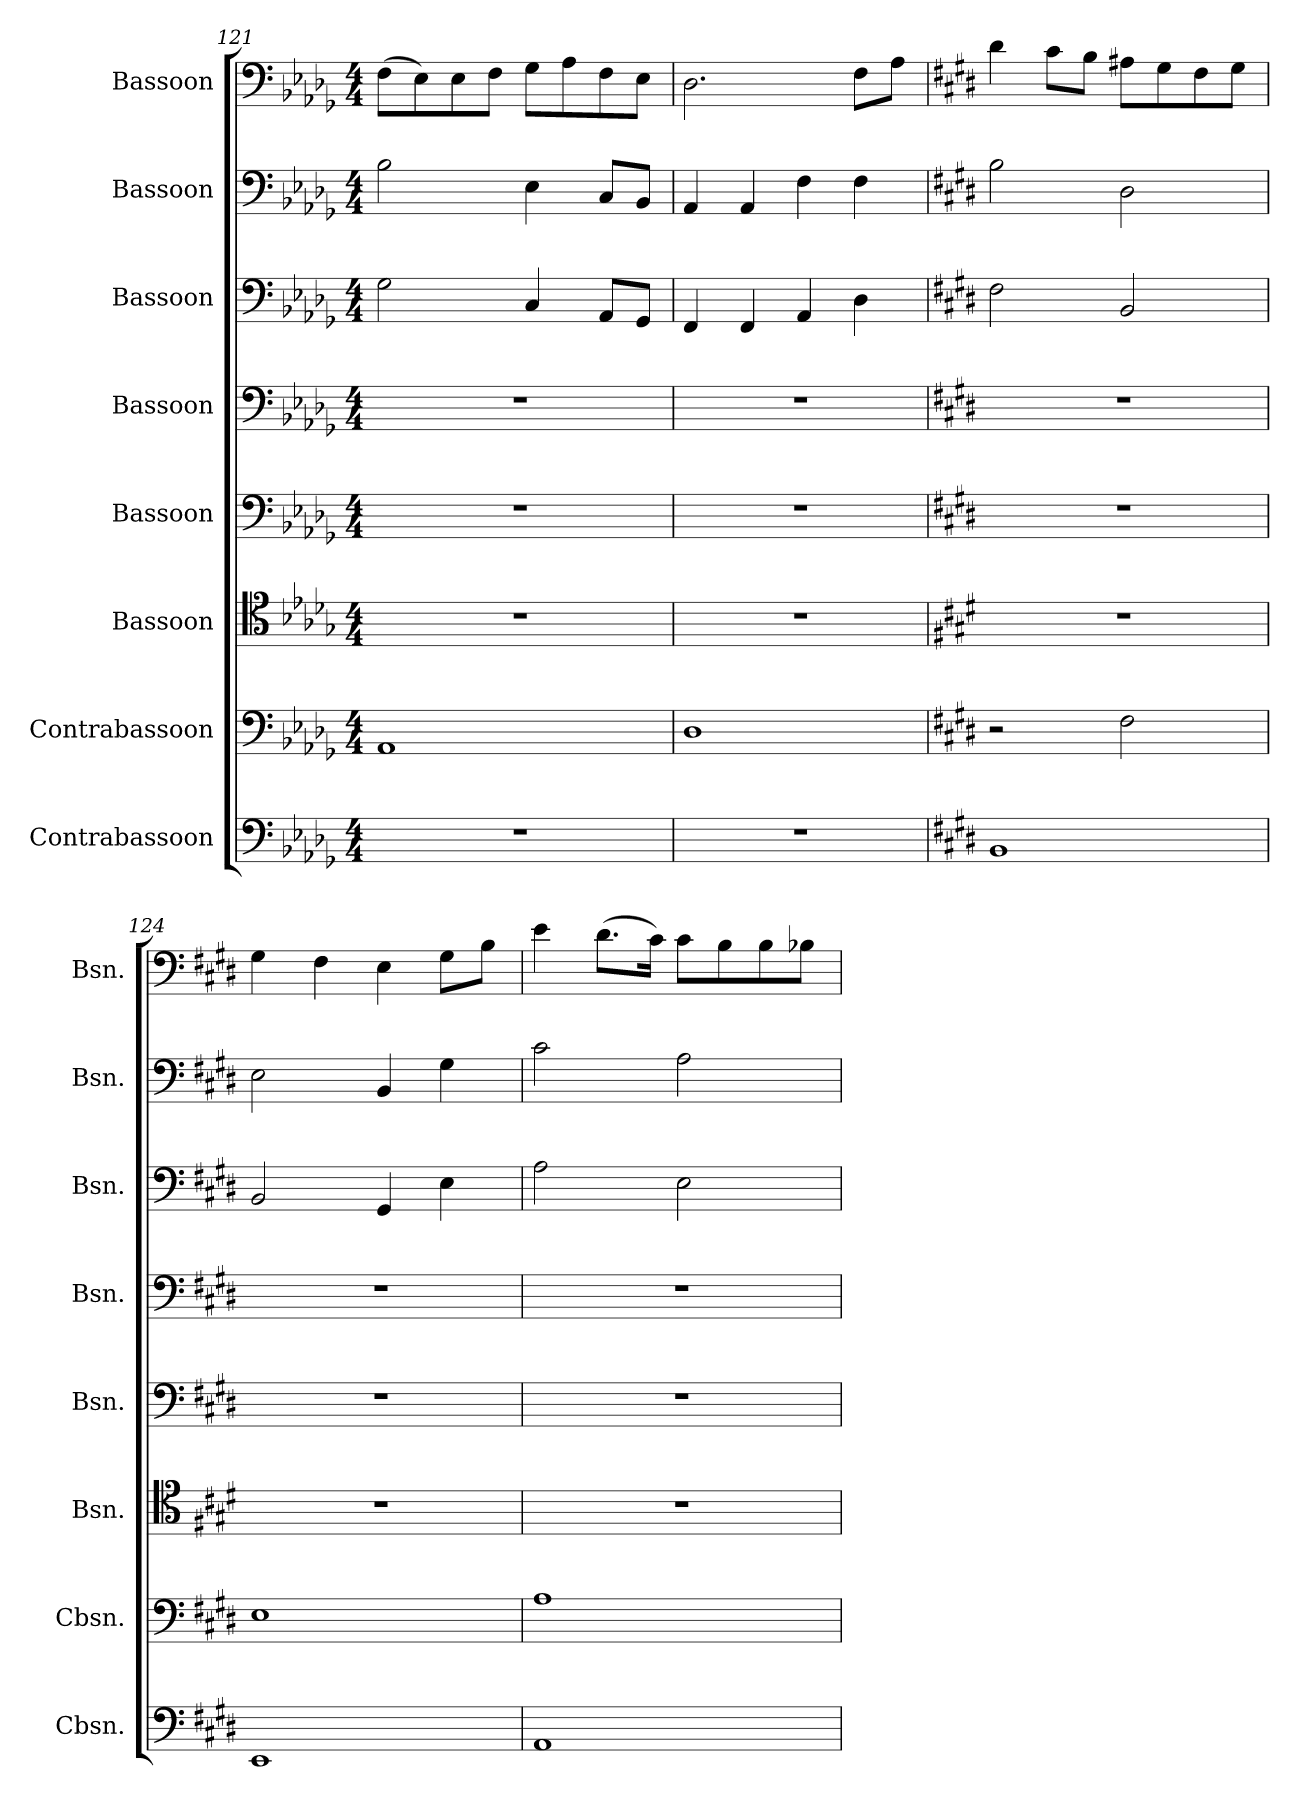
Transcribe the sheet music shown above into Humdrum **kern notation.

**kern	**kern	**kern	**kern	**kern	**kern	**kern	**kern
*part8	*part7	*part6	*part5	*part4	*part3	*part2	*part1
*staff8	*staff7	*staff6	*staff5	*staff4	*staff3	*staff2	*staff1
*I"Contrabassoon	*I"Contrabassoon	*I"Bassoon	*I"Bassoon	*I"Bassoon	*I"Bassoon	*I"Bassoon	*I"Bassoon
*I'Cbsn.	*I'Cbsn.	*I'Bsn.	*I'Bsn.	*I'Bsn.	*I'Bsn.	*I'Bsn.	*I'Bsn.
!!LO:PB:g=z
*clefF4	*clefF4	*clefC4	*clefF4	*clefF4	*clefF4	*clefF4	*clefF4
*ITrd7c12	*ITrd7c12	*	*	*	*	*	*
*k[b-e-a-d-g-]	*k[b-e-a-d-g-]	*k[b-e-a-d-g-]	*k[b-e-a-d-g-]	*k[b-e-a-d-g-]	*k[b-e-a-d-g-]	*k[b-e-a-d-g-]	*k[b-e-a-d-g-]
*M4/4	*M4/4	*M4/4	*M4/4	*M4/4	*M4/4	*M4/4	*M4/4
=121	=121	=121	=121	=121	=121	=121	=121
1r	1AAA-	1r	1r	1r	2G-\	2B-\	(>8F\L
.	.	.	.	.	.	.	8E-\)
.	.	.	.	.	.	.	8E-\
.	.	.	.	.	.	.	8F\J
.	.	.	.	.	4C/	4E-\	8G-\L
.	.	.	.	.	.	.	8A-\
.	.	.	.	.	8AA-/L	8C/L	8F\
.	.	.	.	.	8GG-/J	8BB-/J	8E-\J
=122	=122	=122	=122	=122	=122	=122	=122
1r	1DD-	1r	1r	1r	4FF/	4AA-/	2.D-\
.	.	.	.	.	4FF/	4AA-/	.
.	.	.	.	.	4AA-/	4F\	.
.	.	.	.	.	4D-\	4F\	8F\L
.	.	.	.	.	.	.	8A-\J
=123	=123	=123	=123	=123	=123	=123	=123
*k[f#c#g#d#]	*k[f#c#g#d#]	*k[f#c#g#d#]	*k[f#c#g#d#]	*k[f#c#g#d#]	*k[f#c#g#d#]	*k[f#c#g#d#]	*k[f#c#g#d#]
1BBB	2r	1r	1r	1r	2F#\	2B\	4d#\
.	.	.	.	.	.	.	8c#\L
.	.	.	.	.	.	.	8B\J
.	2FF#\	.	.	.	2BB/	2D#\	8A#X\L
.	.	.	.	.	.	.	8G#\
.	.	.	.	.	.	.	8F#\
.	.	.	.	.	.	.	8G#\J
=124	=124	=124	=124	=124	=124	=124	=124
1EEE	1EE	1r	1r	1r	2BB/	2E\	4G#\
.	.	.	.	.	.	.	4F#\
.	.	.	.	.	4GG#/	4BB/	4E\
.	.	.	.	.	4E\	4G#\	8G#\L
.	.	.	.	.	.	.	8B\J
!!LO:PB:g=z
=125	=125	=125	=125	=125	=125	=125	=125
1AAA	1AA	1r	1r	1r	2A\	2c#\	4e\
.	.	.	.	.	.	.	(>8.d#\L
.	.	.	.	.	.	.	16c#\Jk)
.	.	.	.	.	2E\	2A\	8c#\L
.	.	.	.	.	.	.	8B\
.	.	.	.	.	.	.	8B\
.	.	.	.	.	.	.	8B-X\J
=	=	=	=	=	=	=	=
*-	*-	*-	*-	*-	*-	*-	*-
